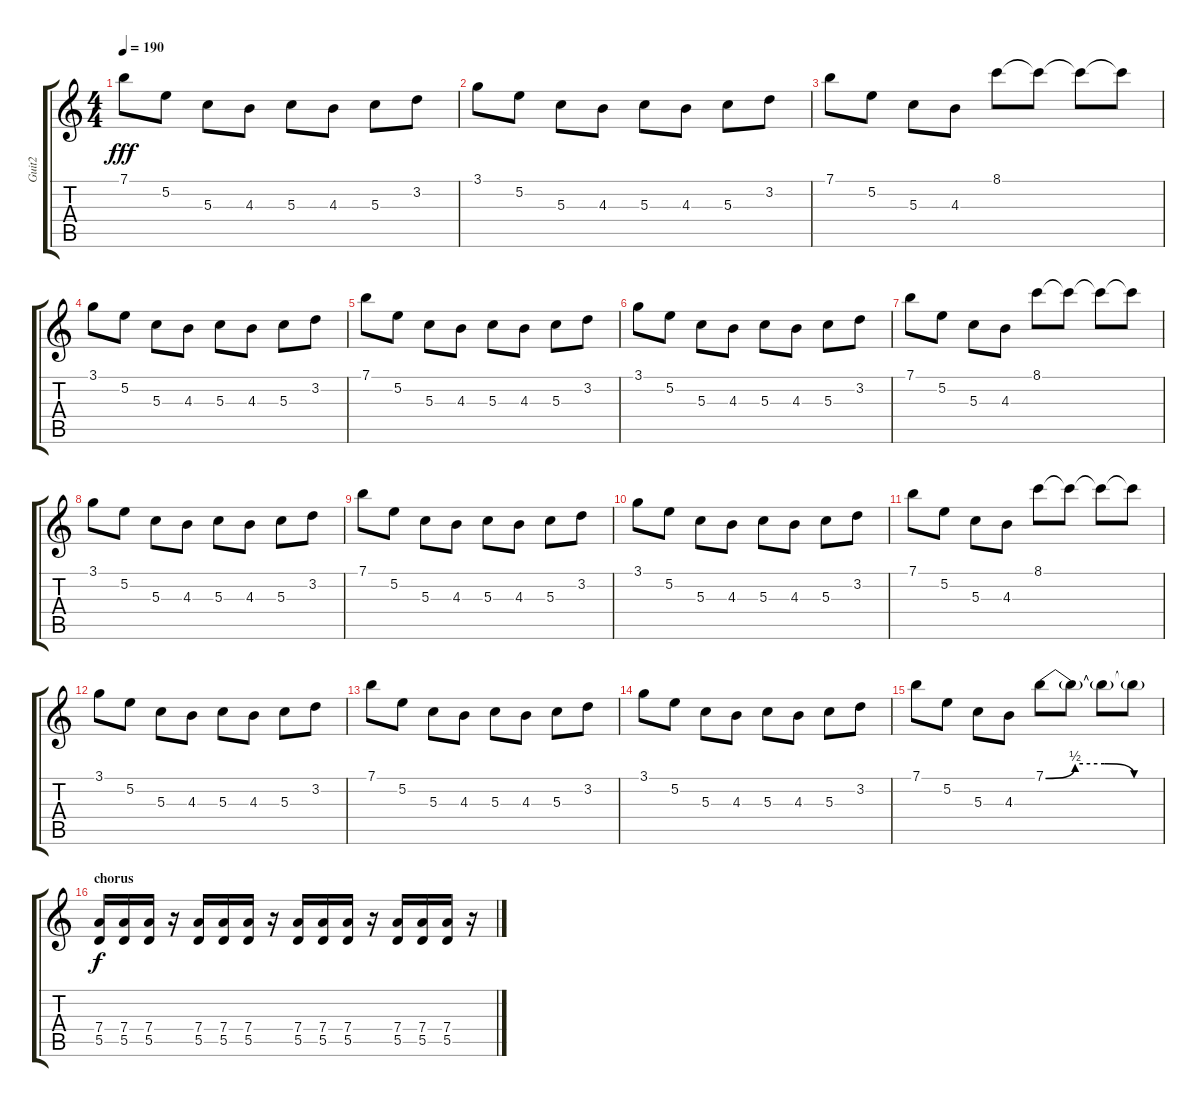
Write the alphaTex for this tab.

\track ("Guit2" "Guit2") {instrument overdrivenguitar}
\staff {score tabs}
\tuning (E4 B3 G3 D3 A2 E2) {hide}
\ts (4 4)
\tempo 190
\clef g2
\ks c
7.1.8{dy fff} 5.2.8 5.3.8 4.3.8 5.3.8 4.3.8 5.3.8 3.2.8 |
3.1.8 5.2.8 5.3.8 4.3.8 5.3.8 4.3.8 5.3.8 3.2.8 |
7.1.8 5.2.8 5.3.8 4.3.8 8.1.8 8.1{t}.8 8.1{t}.8 8.1{t}.8 |
3.1.8 5.2.8 5.3.8 4.3.8 5.3.8 4.3.8 5.3.8 3.2.8 |
7.1.8 5.2.8 5.3.8 4.3.8 5.3.8 4.3.8 5.3.8 3.2.8 |
3.1.8 5.2.8 5.3.8 4.3.8 5.3.8 4.3.8 5.3.8 3.2.8 |
7.1.8 5.2.8 5.3.8 4.3.8 8.1.8 8.1{t}.8 8.1{t}.8 8.1{t}.8 |
3.1.8 5.2.8 5.3.8 4.3.8 5.3.8 4.3.8 5.3.8 3.2.8 |
7.1.8 5.2.8 5.3.8 4.3.8 5.3.8 4.3.8 5.3.8 3.2.8 |
3.1.8 5.2.8 5.3.8 4.3.8 5.3.8 4.3.8 5.3.8 3.2.8 |
7.1.8 5.2.8 5.3.8 4.3.8 8.1.8 8.1{t}.8 8.1{t}.8 8.1{t}.8 |
3.1.8 5.2.8 5.3.8 4.3.8 5.3.8 4.3.8 5.3.8 3.2.8 |
7.1.8 5.2.8 5.3.8 4.3.8 5.3.8 4.3.8 5.3.8 3.2.8 |
3.1.8 5.2.8 5.3.8 4.3.8 5.3.8 4.3.8 5.3.8 3.2.8 |
7.1.8 5.2.8 5.3.8 4.3.8 7.1{be (custom 0 0 15 2 30 2 45 0 60 0)}.8 7.1{t}.8 7.1{t}.8 7.1{t}.8 |
\section ("" "chorus")
(7.4 5.5).16{dy f} (7.4 5.5).16 (7.4 5.5).16 r.16 (7.4 5.5).16 (7.4 5.5).16 (7.4 5.5).16 r.16 (7.4 5.5).16 (7.4 5.5).16 (7.4 5.5).16 r.16 (7.4 5.5).16 (7.4 5.5).16 (7.4 5.5).16 r.16
